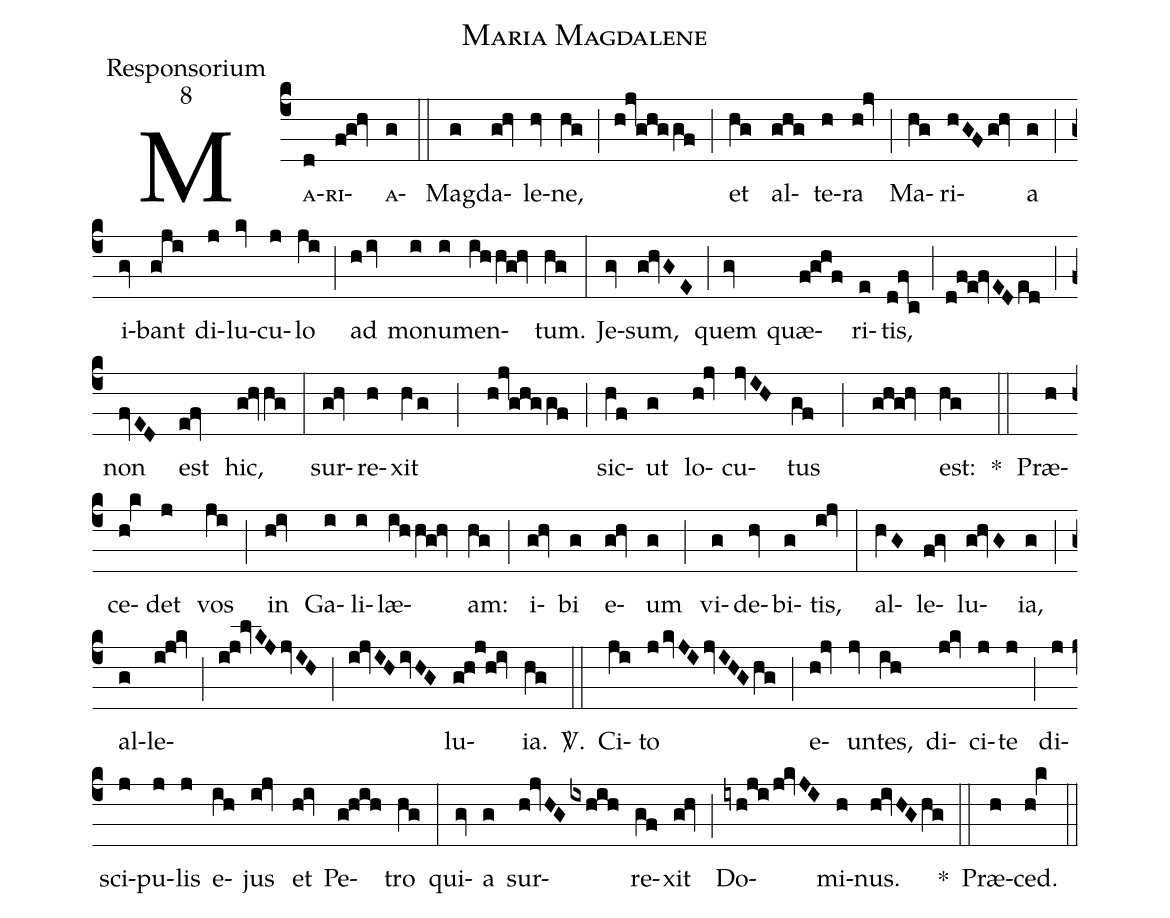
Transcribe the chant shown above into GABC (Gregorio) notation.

name:Maria Magdalene;
office-part:Responsorium;
mode:8;
%%
(c4) M<sc>a(d)ri(f!g!hv)a(g)</sc> (::) Mag(g)da(g!hv)le(hv)ne,(hg;h!jv!ghg/gf) (;)  et(hV!g) al(ghg)te(h)ra(h!jv) (;) Ma(hg)ri(hGFg!hv)a(g) (;) i-(gv)bant(g!ji) di(j)lu(kv)cu(j)lo(ji) (;) ad(hiv) mon(i)u(i)men(ih/hV!g!hv)tum.(hg) (:) Je(gv)sum,(g!hvGE) (;) quem(gv) quæ(f!g!h!f)ri(e)tis,(d!fv!c;d!f!e!fvEDed) (;) non(fvED) est(e!fv) hic,(g!hv/hg) (:) sur(g!hv)re(h)xit(hVg;h!jv!ghg/gf) (;) sic(hV!f)ut(g) lo(h!jv)cu(jvIH)tus(gf;ghg!hv) est:(hg) *(::) Præ(h)ce(h!kV)det(j) vos(ji) (;) in(h!iv) Ga(i)li(i)læ(iV!hhV!g!hv)am:(hg) (;) i-(g!hv)bi(g) e-(g!hv)um(g) (;) vi(g)de(hv)bi(g)tis,(i!jv) (:) al(hVG)le(f!gv)lu(g!hvG)ia,(g) (;) al(g)le(i!j!kv;i!j!lvKJjvIH;i!jvIHivHG)lu(g!h!j!h!iv)ia.(hg)
<sp>V/</sp>.(::) Ci(ji)to(jkvJIjvIHGhg) (;) e-(h!jv)un(jv)tes,(ih) di(j!kv)ci(j)te(j) (;) di(j)sci(j)pu(j)lis(j) e-(ih)jus(i!jv) et(h!iv) Pe(g!h!i!h)tro(hg) (:) qui(gv)a(g) sur(h!jvHG/ixhih)re(gf)xit(g!hv) (;) Do(iyh!j!i/j!kvJI)mi(h)nus.(h!ivHGhg) *(::) Præ(h)ced.(h!kV) (::)
